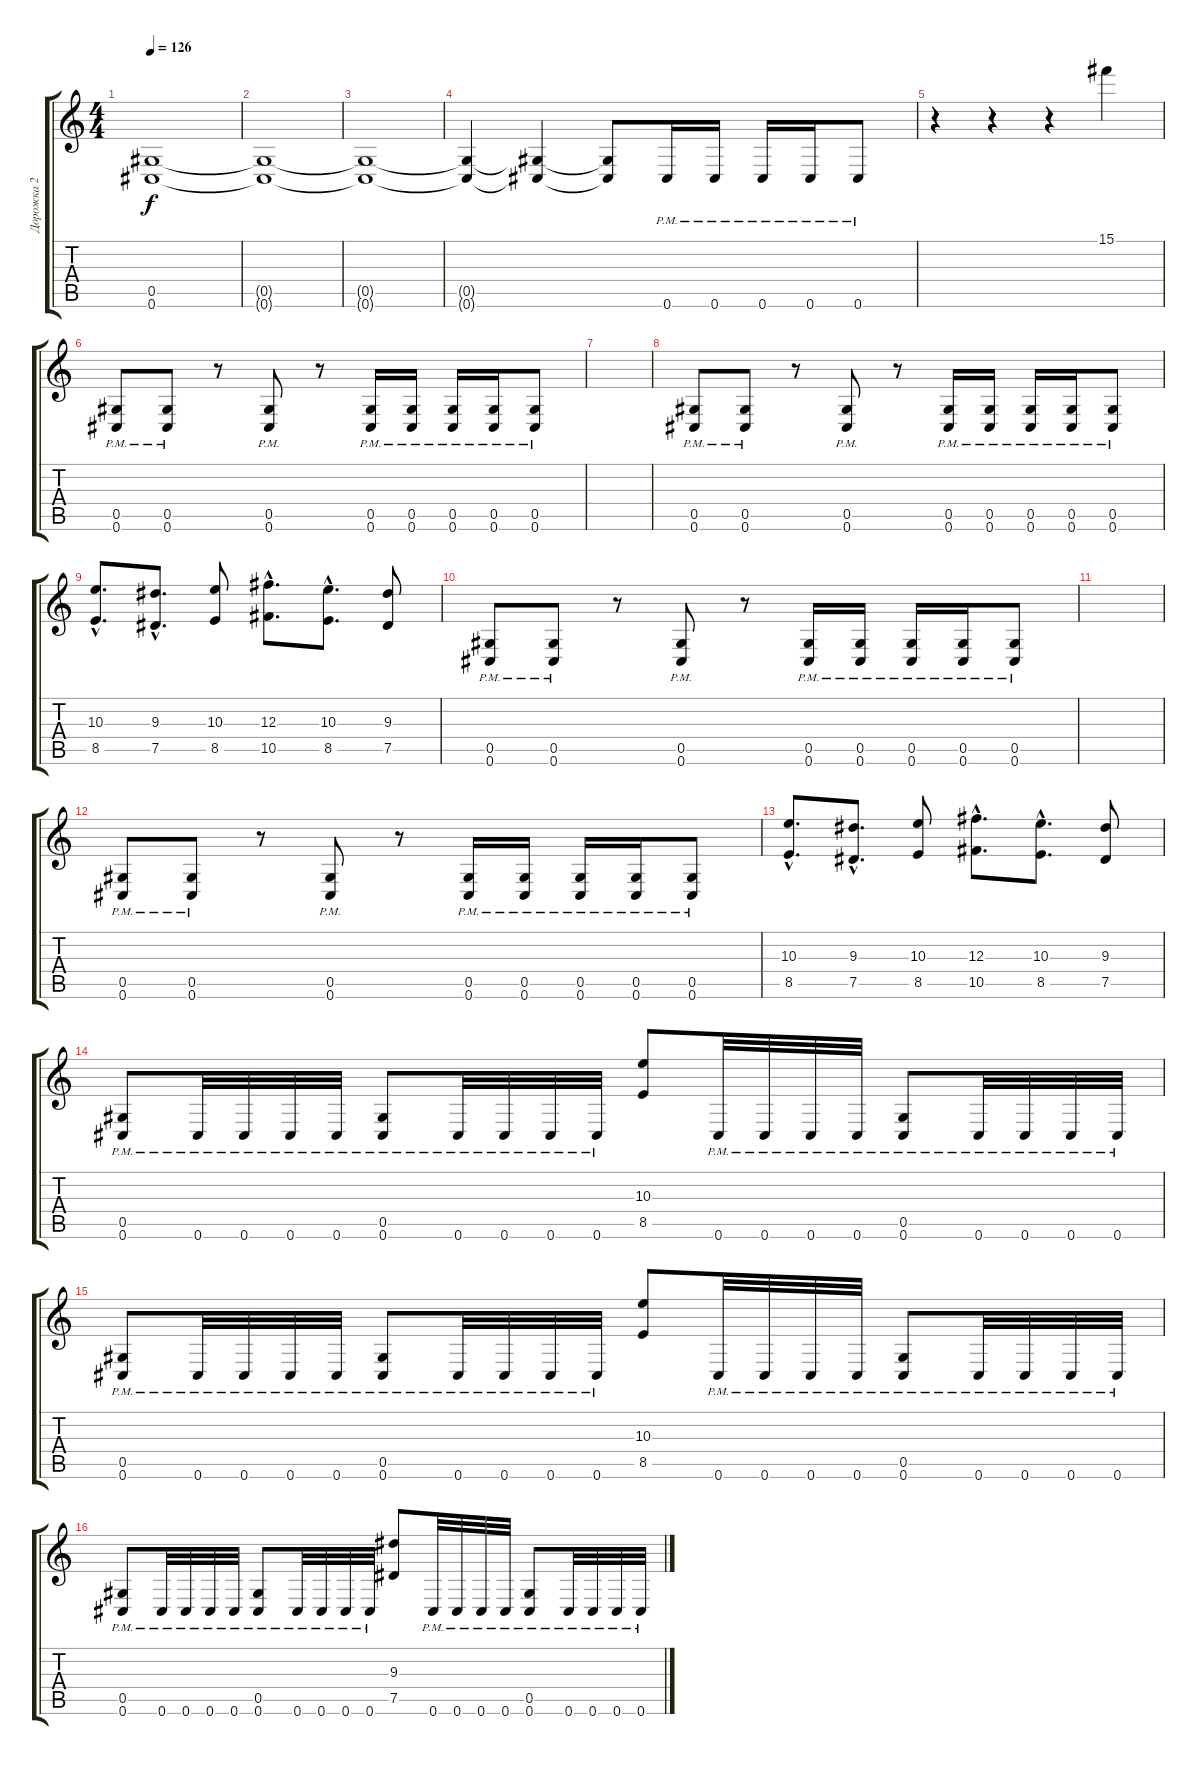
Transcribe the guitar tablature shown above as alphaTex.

\track ("Дорожка 2" "Дорожка 2") {instrument distortionguitar}
\staff {score tabs}
\tuning (Eb4 Bb3 Gb3 Db3 Ab2 Db2) {hide}
\ts (4 4)
\tempo 126
\clef g2
\ks c
(0.5{t} 0.6{t}).1{dy f} |
(0.5{t} 0.6{t}).1 |
(0.5{t} 0.6{t}).1 |
(0.5{t} 0.6{t}).4 (0.5{t} 0.6{t}).4 (0.5{t} 0.6{t}).8 0.6{pm}.16 0.6{pm}.16 0.6{pm}.16 0.6{pm}.16 0.6{pm}.8 |
r.4 r.4 r.4 15.1.4 |
(0.5{pm} 0.6).8 (0.5{pm} 0.6).8 r.8 (0.5{pm} 0.6).8 r.8 (0.5{pm} 0.6{pm}).16 (0.5{pm} 0.6{pm}).16 (0.5{pm} 0.6{pm}).16 (0.5{pm} 0.6{pm}).16 (0.5{pm} 0.6).8 |
|
(0.5{pm} 0.6).8 (0.5{pm} 0.6).8 r.8 (0.5{pm} 0.6).8 r.8 (0.5{pm} 0.6{pm}).16 (0.5{pm} 0.6{pm}).16 (0.5{pm} 0.6{pm}).16 (0.5{pm} 0.6{pm}).16 (0.5{pm} 0.6).8 |
(10.3{hac} 8.5{hac}).8{d} (9.3{hac} 7.5{hac}).8{d} (10.3 8.5).8 (12.3{hac} 10.5{hac}).8{d} (10.3{hac} 8.5{hac}).8{d} (9.3 7.5).8 |
(0.5{pm} 0.6).8 (0.5{pm} 0.6).8 r.8 (0.5{pm} 0.6).8 r.8 (0.5{pm} 0.6{pm}).16 (0.5{pm} 0.6{pm}).16 (0.5{pm} 0.6{pm}).16 (0.5{pm} 0.6{pm}).16 (0.5{pm} 0.6).8 |
|
(0.5{pm} 0.6).8 (0.5{pm} 0.6).8 r.8 (0.5{pm} 0.6).8 r.8 (0.5{pm} 0.6{pm}).16 (0.5{pm} 0.6{pm}).16 (0.5{pm} 0.6{pm}).16 (0.5{pm} 0.6{pm}).16 (0.5{pm} 0.6).8 |
(10.3{hac} 8.5{hac}).8{d} (9.3{hac} 7.5{hac}).8{d} (10.3 8.5).8 (12.3{hac} 10.5{hac}).8{d} (10.3{hac} 8.5{hac}).8{d} (9.3 7.5).8 |
(0.5{pm} 0.6).8 0.6{pm}.32 0.6{pm}.32 0.6{pm}.32 0.6{pm}.32 (0.5{pm} 0.6).8 0.6{pm}.32 0.6{pm}.32 0.6{pm}.32 0.6{pm}.32 (10.3 8.5).8 0.6{pm}.32 0.6{pm}.32 0.6{pm}.32 0.6{pm}.32 (0.5{pm} 0.6).8 0.6{pm}.32 0.6{pm}.32 0.6{pm}.32 0.6{pm}.32 |
(0.5{pm} 0.6).8 0.6{pm}.32 0.6{pm}.32 0.6{pm}.32 0.6{pm}.32 (0.5{pm} 0.6).8 0.6{pm}.32 0.6{pm}.32 0.6{pm}.32 0.6{pm}.32 (10.3 8.5).8 0.6{pm}.32 0.6{pm}.32 0.6{pm}.32 0.6{pm}.32 (0.5{pm} 0.6).8 0.6{pm}.32 0.6{pm}.32 0.6{pm}.32 0.6{pm}.32 |
(0.5{pm} 0.6).8 0.6{pm}.32 0.6{pm}.32 0.6{pm}.32 0.6{pm}.32 (0.5{pm} 0.6).8 0.6{pm}.32 0.6{pm}.32 0.6{pm}.32 0.6{pm}.32 (9.3 7.5).8 0.6{pm}.32 0.6{pm}.32 0.6{pm}.32 0.6{pm}.32 (0.5{pm} 0.6).8 0.6{pm}.32 0.6{pm}.32 0.6{pm}.32 0.6{pm}.32
